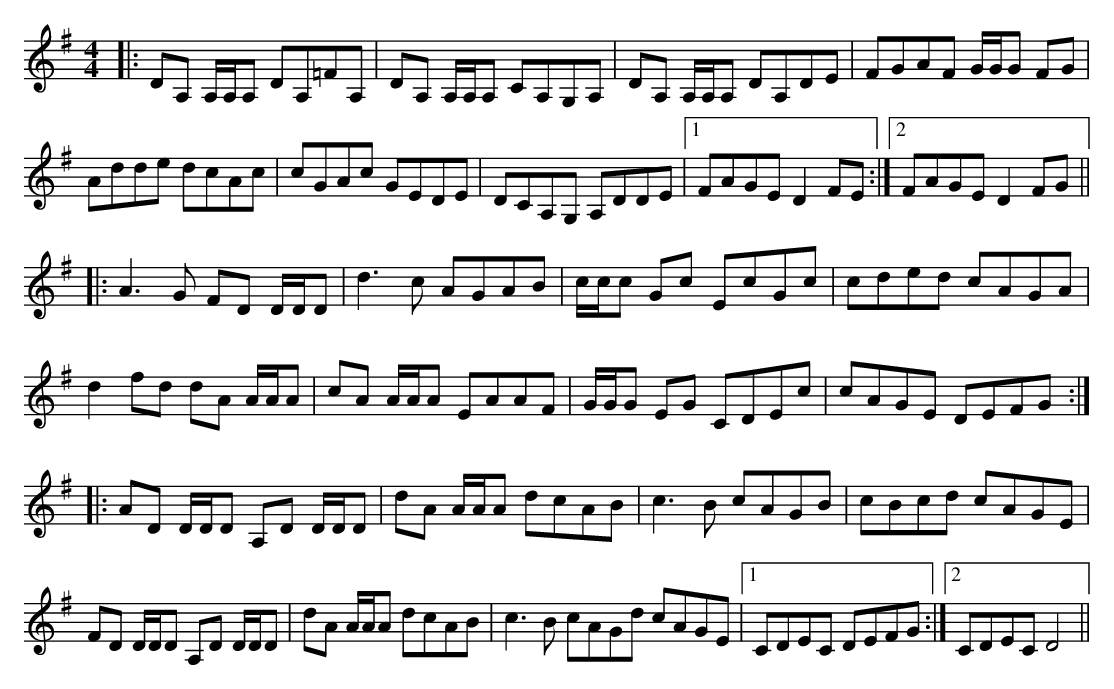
X:1
M:4/4
K:Dmix
|:DA, A,/A,/A, DA,=FA,|DA, A,/A,/A, CA,G,A,|DA, A,/A,/A, DA,DE|FGAF G/G/G FG|
Adde dcAc|cGAc GEDE|DCA,G, A,DDE|1 FAGE D2FE:|2 FAGE D2FG||
|:A3G FD D/D/D|d3c AGAB|c/c/c Gc EcGc|cded cAGA|
d2 fd dA A/A/A|cA A/A/A EAAF|G/G/G EG CDEc| cAGE DEFG:|
|:AD D/D/D A,D D/D/D|dA A/A/A dcAB|c3B cAGB|cBcd cAGE|
FD D/D/D A,D D/D/D|dA A/A/A dcAB| c3B cAGd cAGE|1 CDEC DEFG:|2 CDEC D4||
